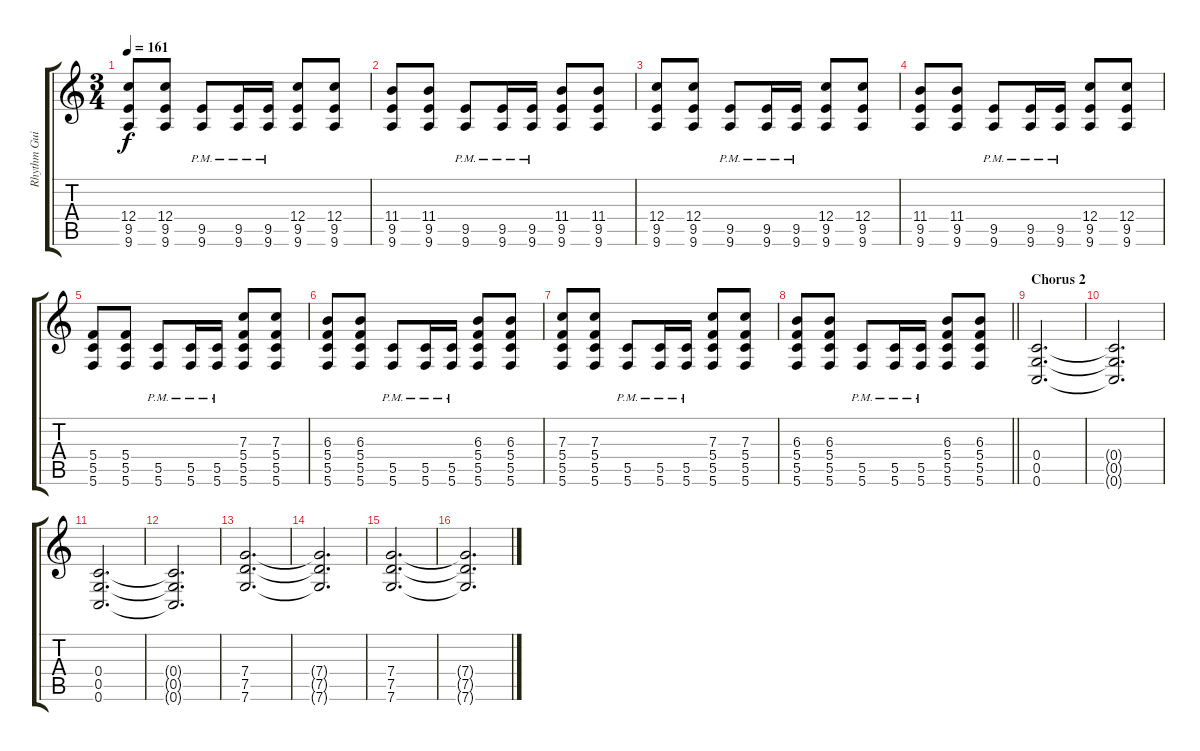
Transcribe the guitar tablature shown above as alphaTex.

\track ("Rhythm Guitar - Ronnie Winter" "Rhythm Gui") {instrument distortionguitar}
\staff {score tabs}
\tuning (D4 A3 F3 C3 G2 C2) {hide}
\ts (3 4)
\tempo 161
\clef g2
\ks c
(12.4 9.5 9.6).8{dy f} (12.4 9.5 9.6).8 (9.5{pm} 9.6{pm}).8 (9.5{pm} 9.6{pm}).16 (9.5{pm} 9.6{pm}).16 (12.4 9.5 9.6).8 (12.4 9.5 9.6).8 |
(11.4 9.5 9.6).8 (11.4 9.5 9.6).8 (9.5{pm} 9.6{pm}).8 (9.5{pm} 9.6{pm}).16 (9.5{pm} 9.6{pm}).16 (11.4 9.5 9.6).8 (11.4 9.5 9.6).8 |
(12.4 9.5 9.6).8 (12.4 9.5 9.6).8 (9.5{pm} 9.6{pm}).8 (9.5{pm} 9.6{pm}).16 (9.5{pm} 9.6{pm}).16 (12.4 9.5 9.6).8 (12.4 9.5 9.6).8 |
(11.4 9.5 9.6).8 (11.4 9.5 9.6).8 (9.5{pm} 9.6{pm}).8 (9.5{pm} 9.6{pm}).16 (9.5{pm} 9.6{pm}).16 (12.4 9.5 9.6).8 (12.4 9.5 9.6).8 |
(5.4 5.5 5.6).8 (5.4 5.5 5.6).8 (5.5{pm} 5.6{pm}).8 (5.5{pm} 5.6{pm}).16 (5.5{pm} 5.6{pm}).16 (7.3 5.4 5.5 5.6).8 (7.3 5.4 5.5 5.6).8 |
(6.3 5.4 5.5 5.6).8 (6.3 5.4 5.5 5.6).8 (5.5{pm} 5.6{pm}).8 (5.5{pm} 5.6{pm}).16 (5.5{pm} 5.6{pm}).16 (6.3 5.4 5.5 5.6).8 (6.3 5.4 5.5 5.6).8 |
(7.3 5.4 5.5 5.6).8 (7.3 5.4 5.5 5.6).8 (5.5{pm} 5.6{pm}).8 (5.5{pm} 5.6{pm}).16 (5.5{pm} 5.6{pm}).16 (7.3 5.4 5.5 5.6).8 (7.3 5.4 5.5 5.6).8 |
\barLineRight lightlight
(6.3 5.4 5.5 5.6).8 (6.3 5.4 5.5 5.6).8 (5.5{pm} 5.6{pm}).8 (5.5{pm} 5.6{pm}).16 (5.5{pm} 5.6{pm}).16 (6.3 5.4 5.5 5.6).8 (6.3 5.4 5.5 5.6).8 |
\section ("" "Chorus 2")
(0.4 0.5 0.6).2{d} |
(0.4{t} 0.5{t} 0.6{t}).2{d} |
(0.4 0.5 0.6).2{d} |
(0.4{t} 0.5{t} 0.6{t}).2{d} |
(7.4 7.5 7.6).2{d} |
(7.4{t} 7.5{t} 7.6{t}).2{d} |
(7.4 7.5 7.6).2{d} |
(7.4{t} 7.5{t} 7.6{t}).2{d}
